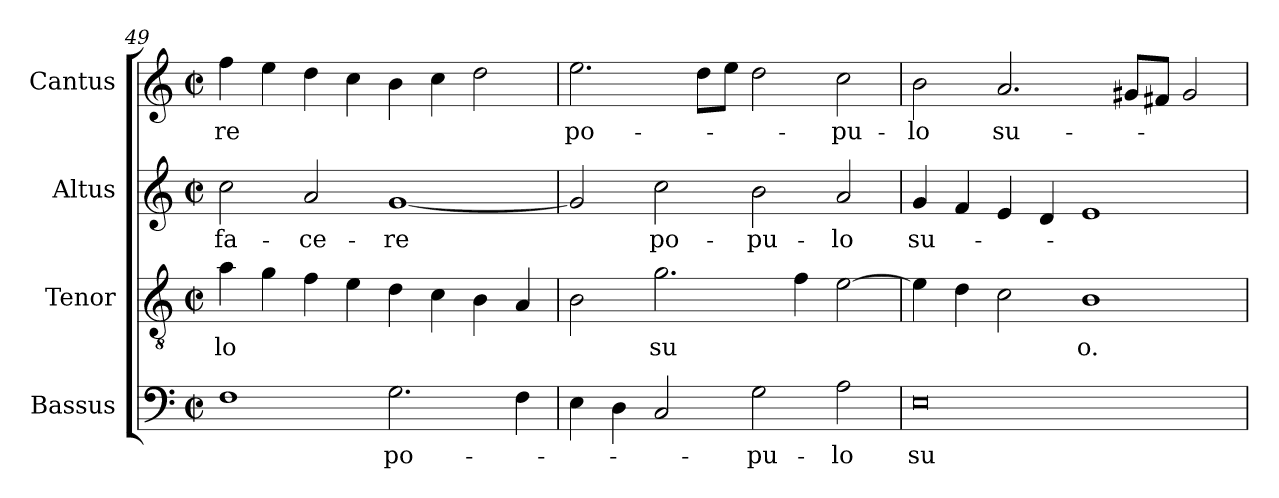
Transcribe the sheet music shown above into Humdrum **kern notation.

**kern	**text	**kern	**text	**kern	**text	**kern	**text
*part4	*part4	*part3	*part3	*part2	*part2	*part1	*part1
*staff4	*staff4	*staff3	*staff3	*staff2	*staff2	*staff1	*staff1
*I"Bassus	*	*I"Tenor	*	*I"Altus	*	*I"Cantus	*
*clefF4	*	*clefGv2	*	*clefG2	*	*clefG2	*
*M2/2	*	*M2/2	*	*M2/2	*	*M2/2	*
*met(c|)	*	*met(c|)	*	*met(c|)	*	*met(c|)	*
=49	=49	=49	=49	=49	=49	=49	=49
!	!	!	!LO:LY:b:cj	!	!LO:LY:b:cj	!	!LO:LY:b:cj
1F	.	4a\	lo	2cc\	fa-	4ff\	-re
.	.	4g\	.	.	.	4ee\	.
!	!	!	!	!	!LO:LY:b:cj	!	!
.	.	4f\	.	2a/	-ce-	4dd\	.
.	.	4e\	.	.	.	4cc\	.
!	!LO:LY:b:cj	!	!	!	!LO:LY:b:cj	!	!
2.G\	po-	4d\	.	[<1g	-re	4b\	.
.	.	4c\	.	.	.	4cc\	.
.	.	4B\	.	.	.	2dd\	.
4F\	.	4A/	.	.	.	.	.
=50	=50	=50	=50	=50	=50	=50	=50
!	!	!	!	!	!	!	!LO:LY:b:cj
4E\	.	2B\	.	2g/]	.	2.ee\	po-
4D\	.	.	.	.	.	.	.
!	!	!	!LO:LY:b:cj	!	!LO:LY:b:cj	!	!
2C/	.	2.g\	su	2cc\	po-	.	.
.	.	.	.	.	.	8dd\L	.
.	.	.	.	.	.	8ee\J	.
!	!LO:LY:b:cj	!	!	!	!LO:LY:b:cj	!	!
2G\	-pu-	.	.	2b\	-pu-	2dd\	.
.	.	4f\	.	.	.	.	.
!	!LO:LY:b:cj	!	!	!	!LO:LY:b:cj	!	!LO:LY:b:cj
2A\	-lo	[>2e\	.	2a/	-lo	2cc\	-pu-
=51	=51	=51	=51	=51	=51	=51	=51
!	!LO:LY:b:cj	!	!	!	!LO:LY:b:cj	!	!LO:LY:b:cj
0E	su-	4e\]	.	4g/	su-	2b\	-lo
.	.	4d\	.	4f/	.	.	.
!	!	!	!	!	!	!	!LO:LY:b:cj
.	.	2c\	.	4e/	.	2.a/	su-
.	.	.	.	4d/	.	.	.
!	!	!	!LO:LY:b:cj	!	!	!	!
.	.	1B	o.	1e	.	.	.
.	.	.	.	.	.	8g#/L	.
.	.	.	.	.	.	8f#/J	.
.	.	.	.	.	.	2g#/	.
=	=	=	=	=	=	=	=
*-	*-	*-	*-	*-	*-	*-	*-
